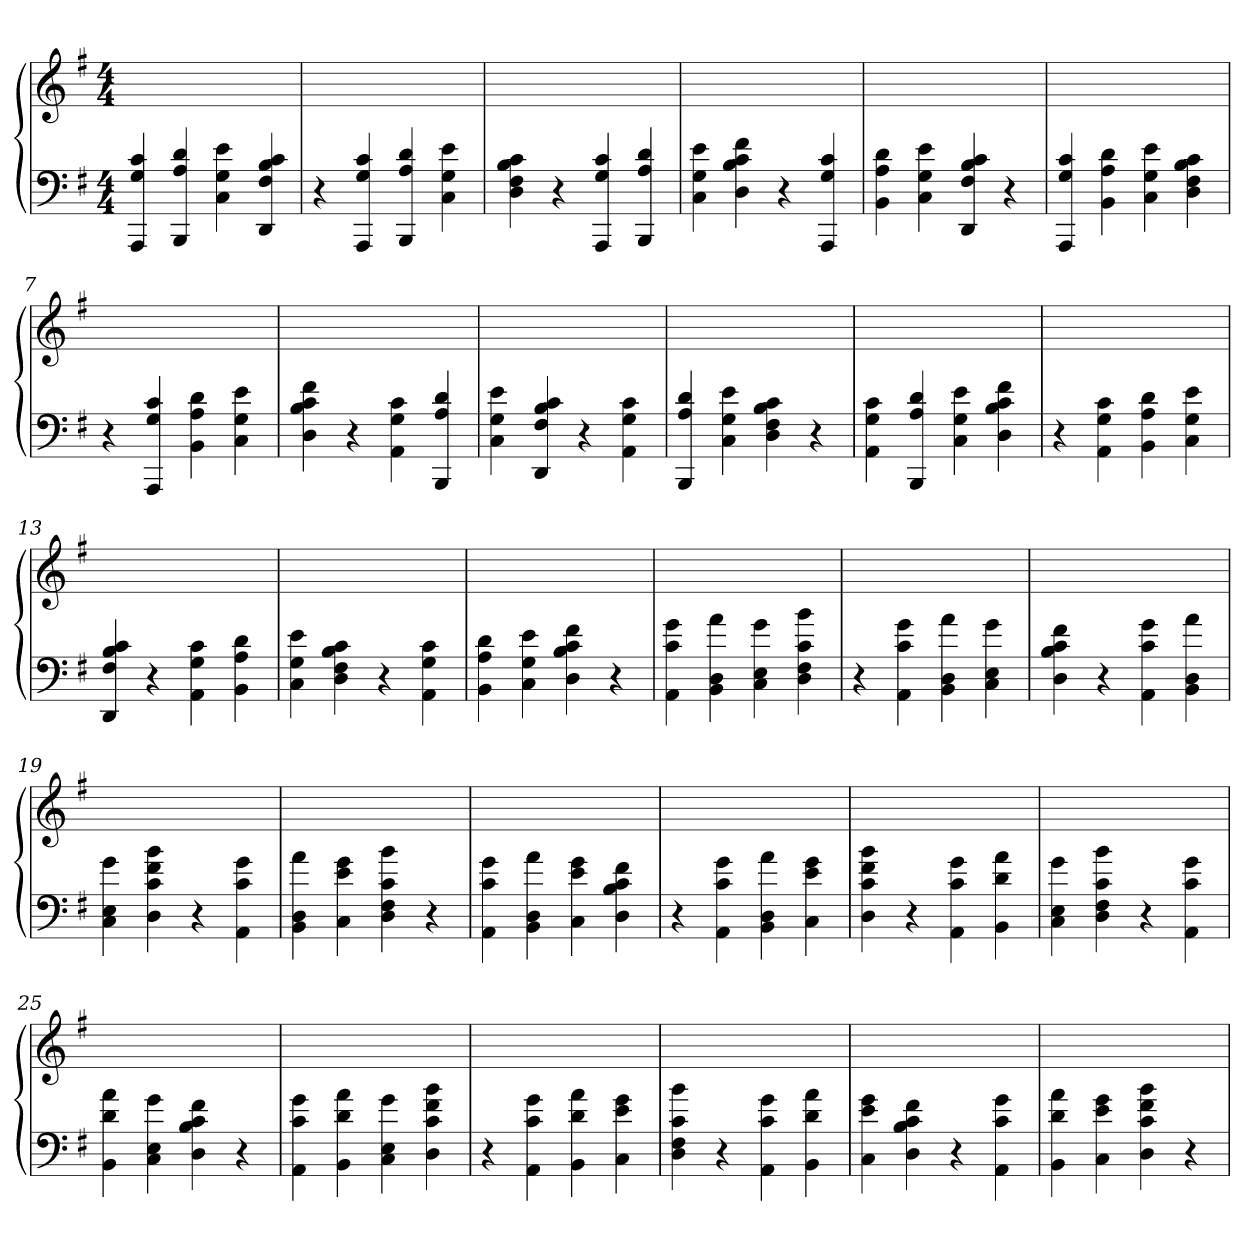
**kern	**kern
*part2	*part1
*staff2	*staff1
*clefF4	*clefG2
*k[f#]	*k[f#]
*G:	*G:
*M4/4	*M4/4
*MM60	*MM60
=1	=1
4AAA 4G 4c	1ryy
4BBB 4A 4d	.
4C 4G 4e	.
4DD 4F# 4B 4c	.
=2	=2
4r	1ryy
4AAA 4G 4c	.
4BBB 4A 4d	.
4C 4G 4e	.
=3	=3
4D 4F# 4B 4c	1ryy
4r	.
4AAA 4G 4c	.
4BBB 4A 4d	.
=4	=4
4C 4G 4e	1ryy
4D 4B 4c 4f#	.
4r	.
4AAA 4G 4c	.
=5	=5
4BB 4A 4d	1ryy
4C 4G 4e	.
4DD 4F# 4B 4c	.
4r	.
=6	=6
4AAA 4G 4c	1ryy
4BB 4A 4d	.
4C 4G 4e	.
4D 4F# 4B 4c	.
=7	=7
4r	1ryy
4AAA 4G 4c	.
4BB 4A 4d	.
4C 4G 4e	.
=8	=8
4D 4B 4c 4f#	1ryy
4r	.
4AA 4G 4c	.
4BBB 4A 4d	.
=9	=9
4C 4G 4e	1ryy
4DD 4F# 4B 4c	.
4r	.
4AA 4G 4c	.
=10	=10
4BBB 4A 4d	1ryy
4C 4G 4e	.
4D 4F# 4B 4c	.
4r	.
=11	=11
4AA 4G 4c	1ryy
4BBB 4A 4d	.
4C 4G 4e	.
4D 4B 4c 4f#	.
=12	=12
4r	1ryy
4AA 4G 4c	.
4BB 4A 4d	.
4C 4G 4e	.
=13	=13
4DD 4F# 4B 4c	1ryy
4r	.
4AA 4G 4c	.
4BB 4A 4d	.
=14	=14
4C 4G 4e	1ryy
4D 4F# 4B 4c	.
4r	.
4AA 4G 4c	.
=15	=15
4BB 4A 4d	1ryy
4C 4G 4e	.
4D 4B 4c 4f#	.
4r	.
=16	=16
4AA 4c 4g	1ryy
4BB 4D 4a	.
4C 4E 4g	.
4D 4F# 4c 4b	.
=17	=17
4r	1ryy
4AA 4c 4g	.
4BB 4D 4a	.
4C 4E 4g	.
=18	=18
4D 4B 4c 4f#	1ryy
4r	.
4AA 4c 4g	.
4BB 4D 4a	.
=19	=19
4C 4E 4g	1ryy
4D 4c 4f# 4b	.
4r	.
4AA 4c 4g	.
=20	=20
4BB 4D 4a	1ryy
4C 4e 4g	.
4D 4F# 4c 4b	.
4r	.
=21	=21
4AA 4c 4g	1ryy
4BB 4D 4a	.
4C 4e 4g	.
4D 4B 4c 4f#	.
=22	=22
4r	1ryy
4AA 4c 4g	.
4BB 4D 4a	.
4C 4e 4g	.
=23	=23
4D 4c 4f# 4b	1ryy
4r	.
4AA 4c 4g	.
4BB 4d 4a	.
=24	=24
4C 4E 4g	1ryy
4D 4F# 4c 4b	.
4r	.
4AA 4c 4g	.
=25	=25
4BB 4d 4a	1ryy
4C 4E 4g	.
4D 4B 4c 4f#	.
4r	.
=26	=26
4AA 4c 4g	1ryy
4BB 4d 4a	.
4C 4E 4g	.
4D 4c 4f# 4b	.
=27	=27
4r	1ryy
4AA 4c 4g	.
4BB 4d 4a	.
4C 4e 4g	.
=28	=28
4D 4F# 4c 4b	1ryy
4r	.
4AA 4c 4g	.
4BB 4d 4a	.
=29	=29
4C 4e 4g	1ryy
4D 4B 4c 4f#	.
4r	.
4AA 4c 4g	.
=30	=30
4BB 4d 4a	1ryy
4C 4e 4g	.
4D 4c 4f# 4b	.
4r	.
=	=
*-	*-
